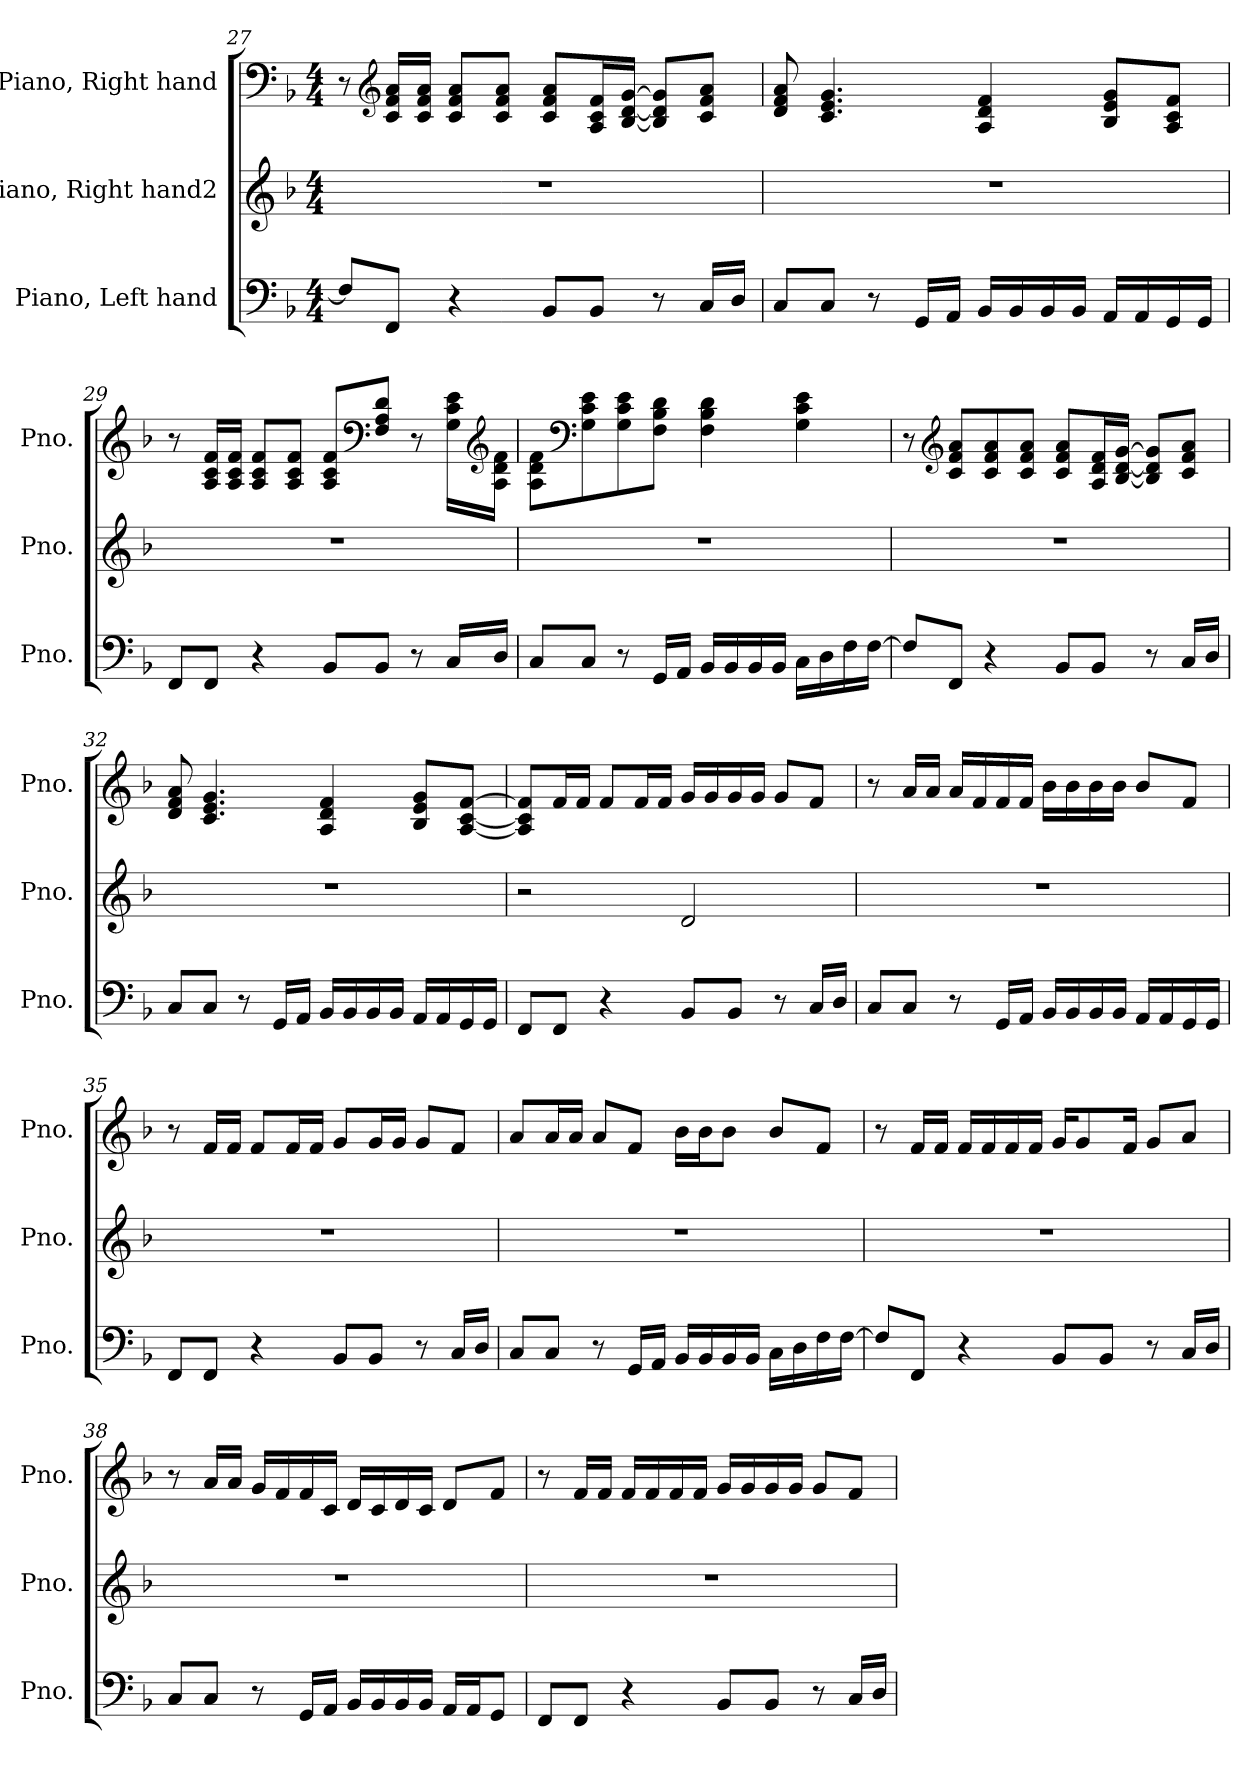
**kern	**kern	**kern
*part3	*part2	*part1
*staff3	*staff2	*staff1
*I"Piano, Left hand	*I"Piano, Right hand2	*I"Piano, Right hand
*I'Pno.	*I'Pno.	*I'Pno.
*clefF4	*clefG2	*clefF4
*k[b-]	*k[b-]	*k[b-]
*M4/4	*M4/4	*M4/4
=27	=27	=27
8F/L]	1r	8r
*	*	*clefG2
8FF/J	.	16c/ 16f/ 16a/LL
.	.	16c/ 16f/ 16a/JJ
4r	.	8c/ 8f/ 8a/L
.	.	8c/ 8f/ 8a/J
8BB-/L	.	8c/ 8f/ 8a/L
8BB-/J	.	16A/ 16c/ 16f/L
.	.	[16B-/ [16d/ [16g/JJ
8r	.	8B-/] 8d/] 8g/]L
16C/LL	.	8c/ 8f/ 8a/J
16D/JJ	.	.
!!LO:LB:g=z
=28	=28	=28
8C/L	1r	8d/ 8f/ 8a/
8C/J	.	4.c/ 4.e/ 4.g/
8r	.	.
16GG/LL	.	.
16AA/JJ	.	.
16BB-/LL	.	4A/ 4d/ 4f/
16BB-/	.	.
16BB-/	.	.
16BB-/JJ	.	.
16AA/LL	.	8B-/ 8e/ 8g/L
16AA/	.	.
16GG/	.	8A/ 8c/ 8f/J
16GG/JJ	.	.
=29	=29	=29
8FF/L	1r	8r
8FF/J	.	16A/ 16c/ 16f/LL
.	.	16A/ 16c/ 16f/JJ
4r	.	8A/ 8c/ 8f/L
.	.	8A/ 8c/ 8f/J
8BB-/L	.	8A/ 8c/ 8f/L
*	*	*clefF4
8BB-/J	.	8F/ 8A/ 8d/J
8r	.	8r
16C/LL	.	16G\ 16c\ 16e\LL
*	*	*clefG2
16D/JJ	.	16A\ 16d\ 16f\JJ
=30	=30	=30
8C/L	1r	8A\ 8d\ 8f\L
*	*	*clefF4
8C/J	.	8G\ 8c\ 8e\
8r	.	8G\ 8c\ 8e\
16GG/LL	.	8F\ 8B-\ 8d\J
16AA/JJ	.	.
16BB-/LL	.	4F\ 4B-\ 4d\
16BB-/	.	.
16BB-/	.	.
16BB-/JJ	.	.
16C\LL	.	4G\ 4c\ 4e\
16D\	.	.
16F\	.	.
[16F\JJ	.	.
!!LO:LB:g=z
=31	=31	=31
8F/L]	1r	8r
*	*	*clefG2
8FF/J	.	8c/ 8f/ 8a/L
4r	.	8c/ 8f/ 8a/
.	.	8c/ 8f/ 8a/J
8BB-/L	.	8c/ 8f/ 8a/L
8BB-/J	.	16A/ 16d/ 16f/L
.	.	[16B-/ [16d/ [16g/JJ
8r	.	8B-/] 8d/] 8g/]L
16C/LL	.	8c/ 8f/ 8a/J
16D/JJ	.	.
=32	=32	=32
8C/L	1r	8d/ 8f/ 8a/
8C/J	.	4.c/ 4.e/ 4.g/
8r	.	.
16GG/LL	.	.
16AA/JJ	.	.
16BB-/LL	.	4A/ 4d/ 4f/
16BB-/	.	.
16BB-/	.	.
16BB-/JJ	.	.
16AA/LL	.	8B-/ 8e/ 8g/L
16AA/	.	.
16GG/	.	[8A/ [8c/ [8f/J
16GG/JJ	.	.
=33	=33	=33
8FF/L	2r	8A/] 8c/] 8f/]L
8FF/J	.	16f/L
.	.	16f/JJ
4r	.	8f/L
.	.	16f/L
.	.	16f/JJ
8BB-/L	2d/	16g/LL
.	.	16g/
8BB-/J	.	16g/
.	.	16g/JJ
8r	.	8g/L
16C/LL	.	8f/J
16D/JJ	.	.
!!LO:LB:g=z
=34	=34	=34
8C/L	1r	8r
8C/J	.	16a/LL
.	.	16a/JJ
8r	.	16a/LL
.	.	16f/
16GG/LL	.	16f/
16AA/JJ	.	16f/JJ
16BB-/LL	.	16b-\LL
16BB-/	.	16b-\
16BB-/	.	16b-\
16BB-/JJ	.	16b-\JJ
16AA/LL	.	8b-/L
16AA/	.	.
16GG/	.	8f/J
16GG/JJ	.	.
=35	=35	=35
8FF/L	1r	8r
8FF/J	.	16f/LL
.	.	16f/JJ
4r	.	8f/L
.	.	16f/L
.	.	16f/JJ
8BB-/L	.	8g/L
8BB-/J	.	16g/L
.	.	16g/JJ
8r	.	8g/L
16C/LL	.	8f/J
16D/JJ	.	.
=36	=36	=36
8C/L	1r	8a/L
8C/J	.	16a/L
.	.	16a/JJ
8r	.	8a/L
16GG/LL	.	8f/J
16AA/JJ	.	.
16BB-/LL	.	16b-\LL
16BB-/	.	16b-\J
16BB-/	.	8b-\J
16BB-/JJ	.	.
16C\LL	.	8b-/L
16D\	.	.
16F\	.	8f/J
[16F\JJ	.	.
!!LO:PB:g=z
=37	=37	=37
8F/L]	1r	8r
8FF/J	.	16f/LL
.	.	16f/JJ
4r	.	16f/LL
.	.	16f/
.	.	16f/
.	.	16f/JJ
8BB-/L	.	16g/KL
.	.	8g/
8BB-/J	.	.
.	.	16f/Jk
8r	.	8g/L
16C/LL	.	8a/J
16D/JJ	.	.
=38	=38	=38
8C/L	1r	8r
8C/J	.	16a/LL
.	.	16a/JJ
8r	.	16g/LL
.	.	16f/
16GG/LL	.	16f/
16AA/JJ	.	16c/JJ
16BB-/LL	.	16d/LL
16BB-/	.	16c/
16BB-/	.	16d/
16BB-/JJ	.	16c/JJ
16AA/LL	.	8d/L
16AA/J	.	.
8GG/J	.	8f/J
=39	=39	=39
8FF/L	1r	8r
8FF/J	.	16f/LL
.	.	16f/JJ
4r	.	16f/LL
.	.	16f/
.	.	16f/
.	.	16f/JJ
8BB-/L	.	16g/LL
.	.	16g/
8BB-/J	.	16g/
.	.	16g/JJ
8r	.	8g/L
16C/LL	.	8f/J
16D/JJ	.	.
=	=	=
*-	*-	*-
